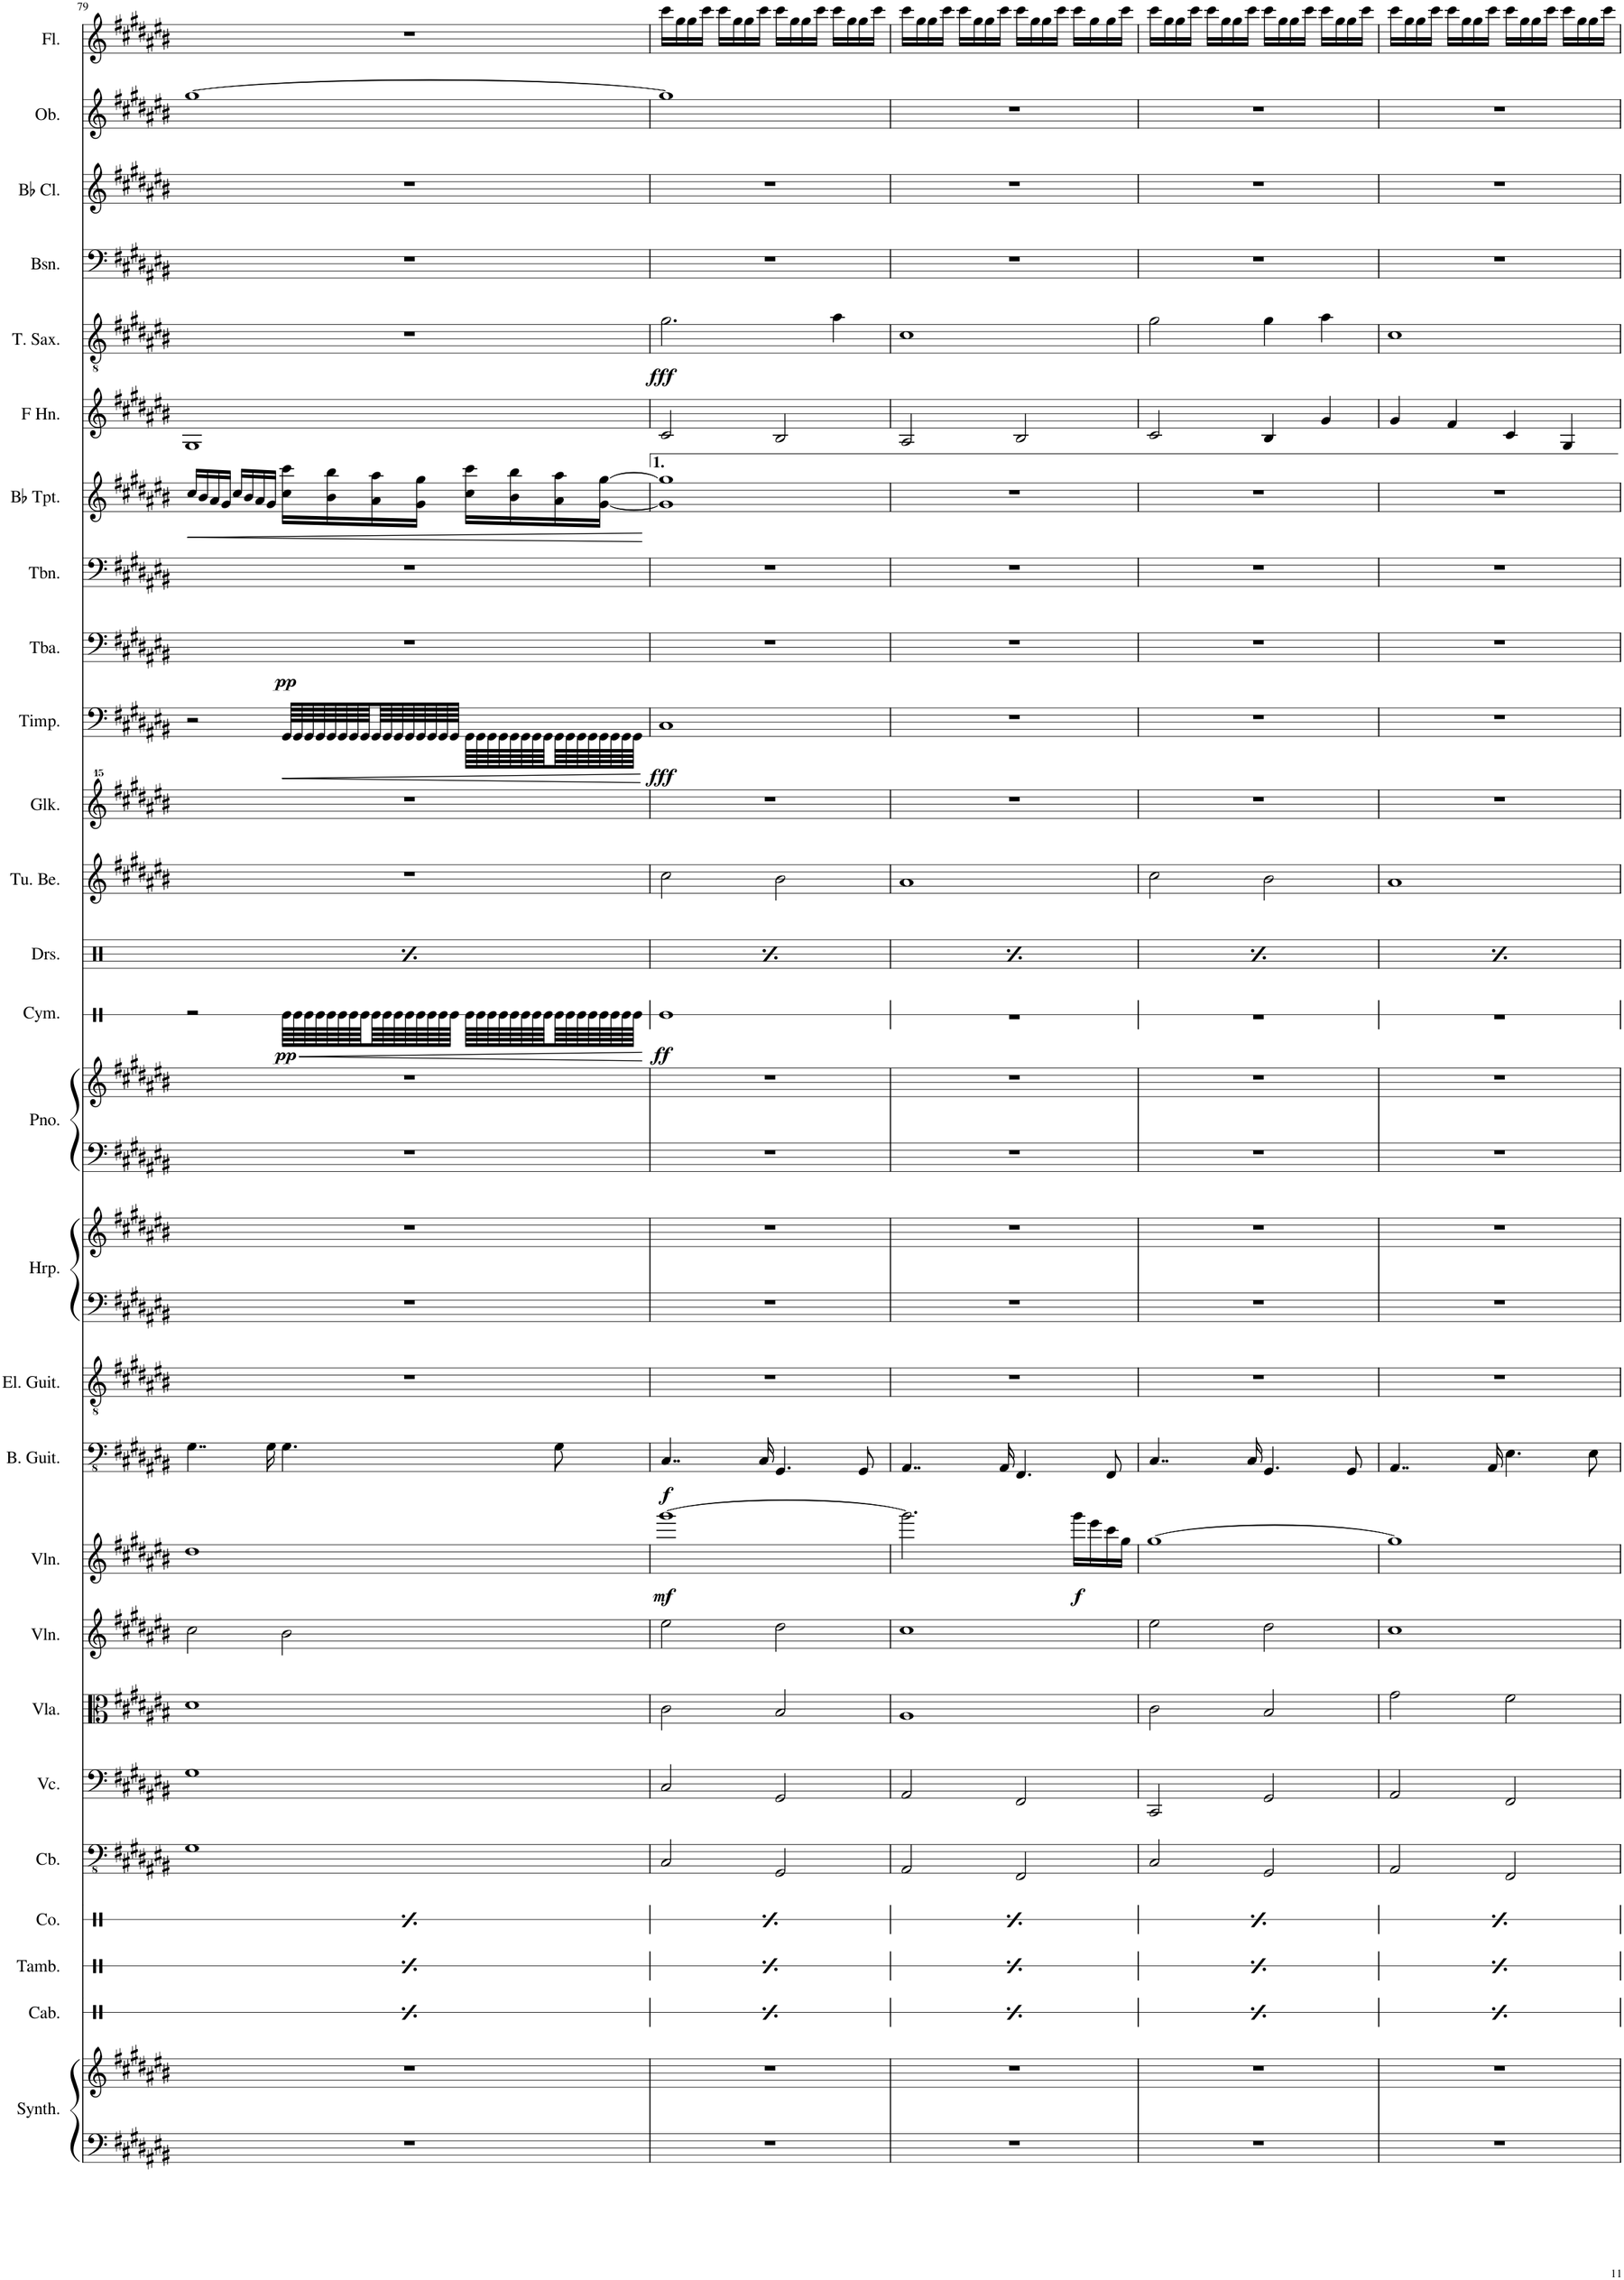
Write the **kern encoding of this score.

**kern	**kern	**kern	**dynam	**kern	**dynam	**kern	**dynam	**kern	**kern	**kern	**kern	**kern	**dynam	**kern	**dynam	**kern	**kern	**kern	**kern	**kern	**kern	**dynam	**kern	**dynam	**kern	**kern	**kern	**dynam	**kern	**kern	**kern	**dynam	**kern	**kern	**dynam	**kern	**kern	**kern	**kern
*part27	*part27	*part26	*part26	*part25	*part25	*part24	*part24	*part23	*part22	*part21	*part20	*part19	*part19	*part18	*part18	*part17	*part16	*part16	*part15	*part15	*part14	*part14	*part13	*part13	*part12	*part11	*part10	*part10	*part9	*part8	*part7	*part7	*part6	*part5	*part5	*part4	*part3	*part2	*part1
*staff30	*staff29	*staff28	*staff28	*staff27	*staff27	*staff26	*staff26	*staff25	*staff24	*staff23	*staff22	*staff21	*staff21	*staff20	*staff20	*staff19	*staff18	*staff17	*staff16	*staff15	*staff14	*staff14	*staff13	*staff13	*staff12	*staff11	*staff10	*staff10	*staff9	*staff8	*staff7	*staff7	*staff6	*staff5	*staff5	*staff4	*staff3	*staff2	*staff1
*I"Warm Synthesizer	*	*I"Cabasa	*	*I"Tambourine	*	*I"Congas	*	*I"Contrabass	*I"Violoncello	*I"Viola	*I"Violin	*I"Violin	*	*I"Bass Guitar	*	*I"Electric Guitar	*I"Harp	*	*I"Piano	*	*I"Cymbal	*	*I"Drumset	*	*I"Tubular Bells	*I"Glockenspiel	*I"Timpani	*	*I"Tuba	*I"Trombone	*I"Bb Trumpet	*	*I"Horn in F	*I"Tenor Saxophone	*	*I"Bassoon	*I"Bb Clarinet	*I"Oboe	*I"Flute
*I'Synth.	*	*I'Cab.	*	*I'Tamb.	*	*I'Co.	*	*I'Cb.	*I'Vc.	*I'Vla.	*I'Vln.	*I'Vln.	*	*I'B. Guit.	*	*I'El. Guit.	*I'Hrp.	*	*I'Pno.	*	*I'Cym.	*	*I'Drs.	*	*I'Tu. Be.	*I'Glk.	*I'Timp.	*	*I'Tba.	*I'Tbn.	*I'Bb Tpt.	*	*	*I'T. Sax.	*	*I'Bsn.	*I'Bb Cl.	*I'Ob.	*I'Fl.
!!LO:PB:g=z
*clefF4	*clefG2	*clefX	*	*clefX	*	*clefX	*	*clefFv4	*clefF4	*clefC3	*clefG2	*clefG2	*	*clefFv4	*	*clefGv2	*clefF4	*clefG2	*clefF4	*clefG2	*clefX	*	*clefX	*	*clefG2	*clefG^^2	*clefF4	*	*clefF4	*clefF4	*clefG2	*	*clefG2	*clefGv2	*	*clefF4	*clefG2	*clefG2	*clefG2
*	*	*	*	*	*	*	*	*	*	*	*	*	*	*	*	*	*	*	*	*	*	*	*	*	*	*	*	*	*	*	*ITrd1c2	*	*ITrd4c7	*ITrd8c14	*	*	*ITrd1c2	*	*
*k[f#c#g#d#a#e#b#]	*k[f#c#g#d#a#e#b#]	*k[]	*	*k[]	*	*k[]	*	*k[f#c#g#d#a#e#b#]	*k[f#c#g#d#a#e#b#]	*k[f#c#g#d#a#e#b#]	*k[f#c#g#d#a#e#b#]	*k[f#c#g#d#a#e#b#]	*	*k[f#c#g#d#a#e#b#]	*	*k[f#c#g#d#a#e#b#]	*k[f#c#g#d#a#e#b#]	*k[f#c#g#d#a#e#b#]	*k[f#c#g#d#a#e#b#]	*k[f#c#g#d#a#e#b#]	*k[]	*	*k[]	*	*k[f#c#g#d#a#e#b#]	*k[f#c#g#d#a#e#b#]	*k[f#c#g#d#a#e#b#]	*	*k[f#c#g#d#a#e#b#]	*k[f#c#g#d#a#e#b#]	*k[f#c#g#d#a#e#b#]	*	*k[f#c#g#d#a#e#b#]	*k[f#c#g#d#a#e#b#]	*	*k[f#c#g#d#a#e#b#]	*k[f#c#g#d#a#e#b#]	*k[f#c#g#d#a#e#b#]	*k[f#c#g#d#a#e#b#]
*M4/4	*M4/4	*M4/4	*	*M4/4	*	*M4/4	*	*M4/4	*M4/4	*M4/4	*M4/4	*M4/4	*	*M4/4	*	*M4/4	*M4/4	*M4/4	*M4/4	*M4/4	*M4/4	*	*M4/4	*	*M4/4	*M4/4	*M4/4	*	*M4/4	*M4/4	*M4/4	*	*M4/4	*M4/4	*	*M4/4	*M4/4	*M4/4	*M4/4
=79	=79	=79	=79	=79	=79	=79	=79	=79	=79	=79	=79	=79	=79	=79	=79	=79	=79	=79	=79	=79	=79	=79	=79	=79	=79	=79	=79	=79	=79	=79	=79	=79	=79	=79	=79	=79	=79	=79	=79
*	*	*	*	*	*	*	*	*	*	*	*	*	*	*	*	*	*	*	*	*	*	*	*^	*	*	*	*	*	*	*	*	*	*	*	*	*	*	*	*
!	!	!	!LO:DY:b	!	!LO:DY:b	!	!LO:DY:b	!	!	!	!	!	!	!	!	!	!	!	!	!	!	!	!	!	!LO:DY:b	!	!	!	!	!	!	!	!LO:HP:b	!	!	!	!	!	!	!
1r	1r	8Re/L	fff	16Re\LL	mf	8.Rd/L	fff	1GG#	1G#	1d#	2cc#\	1dd#	.	4..GG#\	.	1r	1r	1r	1r	1r	2r	.	8.r	8.Rf\L	fff	1r	1r	2r	.	1r	1r	16cc#/LL	<	1G#	1r	.	1r	1r	[1gg#	1r
.	.	.	.	16Re\	.	.	.	.	.	.	.	.	.	.	.	.	.	.	.	.	.	.	.	.	.	.	.	.	.	.	.	16b#/	.	.	.	.	.	.	.	.
.	.	16Re/L	.	16Re\	.	.	.	.	.	.	.	.	.	.	.	.	.	.	.	.	.	.	.	.	.	.	.	.	.	.	.	16a#/	.	.	.	.	.	.	.	.
.	.	16Re/JJ	.	16Re\JJ	.	16Re/Jk	.	.	.	.	.	.	.	.	.	.	.	.	.	.	.	.	16r	16Rf\Jk	.	.	.	.	.	.	.	16g#/JJ	.	.	.	.	.	.	.	.
.	.	8Re/L	.	16Re^\LL	.	8.Re/L	.	.	.	.	.	.	.	.	.	.	.	.	.	.	.	.	8.Rcc/L	4r	.	.	.	.	.	.	.	16cc#/LL	.	.	.	.	.	.	.	.
.	.	.	.	16Re\	.	.	.	.	.	.	.	.	.	.	.	.	.	.	.	.	.	.	.	.	.	.	.	.	.	.	.	16b#/	.	.	.	.	.	.	.	.
.	.	16Re/L	.	16Re\	.	.	.	.	.	.	.	.	.	.	.	.	.	.	.	.	.	.	.	.	.	.	.	.	.	.	.	16a#/	.	.	.	.	.	.	.	.
.	.	16Re/JJ	.	16Re\JJ	.	16Rd/Jk	.	.	.	.	.	.	.	16GG#\	.	.	.	.	.	.	.	.	16Rcc/Jk	.	.	.	.	.	.	.	.	16g#/JJ	.	.	.	.	.	.	.	.
!	!	!	!	!	!	!	!	!	!	!	!	!	!	!	!	!	!	!	!	!	!	!LO:HP:b	!	!	!	!	!	!	!LO:HP:b	!	!	!	!	!	!	!	!	!	!	!
!	!	!	!	!	!	!	!	!	!	!	!	!	!	!	!	!	!	!	!	!	!	!LO:DY:n=1:b	!	!	!	!	!	!	!LO:DY:n=1:a	!	!	!	!	!	!	!	!	!	!	!
.	.	8Re/L	.	16Re\LL	.	16Rd/KL	.	.	.	.	2b#\	.	.	4.GG#\	.	.	.	.	.	.	64Re\LLLL	< pp	4r	8Rf\L	.	.	.	64GG#/LLLL	< pp	.	.	16cc#\ 16ccc#\LL	.	.	.	.	.	.	.	.
.	.	.	.	.	.	.	.	.	.	.	.	.	.	.	.	.	.	.	.	.	64Re\	.	.	.	.	.	.	64GG#/	.	.	.	.	.	.	.	.	.	.	.	.
.	.	.	.	.	.	.	.	.	.	.	.	.	.	.	.	.	.	.	.	.	64Re\	.	.	.	.	.	.	64GG#/	.	.	.	.	.	.	.	.	.	.	.	.
.	.	.	.	.	.	.	.	.	.	.	.	.	.	.	.	.	.	.	.	.	64Re\	.	.	.	.	.	.	64GG#/	.	.	.	.	.	.	.	.	.	.	.	.
.	.	.	.	16Re\	.	8Rd/	.	.	.	.	.	.	.	.	.	.	.	.	.	.	64Re\	.	.	.	.	.	.	64GG#/	.	.	.	16b#\ 16bb#\	.	.	.	.	.	.	.	.
.	.	.	.	.	.	.	.	.	.	.	.	.	.	.	.	.	.	.	.	.	64Re\	.	.	.	.	.	.	64GG#/	.	.	.	.	.	.	.	.	.	.	.	.
.	.	.	.	.	.	.	.	.	.	.	.	.	.	.	.	.	.	.	.	.	64Re\	.	.	.	.	.	.	64GG#/	.	.	.	.	.	.	.	.	.	.	.	.
.	.	.	.	.	.	.	.	.	.	.	.	.	.	.	.	.	.	.	.	.	64Re\	.	.	.	.	.	.	64GG#/	.	.	.	.	.	.	.	.	.	.	.	.
.	.	16Re/L	.	16Re\	.	.	.	.	.	.	.	.	.	.	.	.	.	.	.	.	64Re\	.	.	8Rf\J	.	.	.	64GG#/	.	.	.	16a#\ 16aa#\	.	.	.	.	.	.	.	.
.	.	.	.	.	.	.	.	.	.	.	.	.	.	.	.	.	.	.	.	.	64Re\	.	.	.	.	.	.	64GG#/	.	.	.	.	.	.	.	.	.	.	.	.
.	.	.	.	.	.	.	.	.	.	.	.	.	.	.	.	.	.	.	.	.	64Re\	.	.	.	.	.	.	64GG#/	.	.	.	.	.	.	.	.	.	.	.	.
.	.	.	.	.	.	.	.	.	.	.	.	.	.	.	.	.	.	.	.	.	64Re\	.	.	.	.	.	.	64GG#/	.	.	.	.	.	.	.	.	.	.	.	.
.	.	16Re/JJ	.	16Re\JJ	.	16Re/Jk	.	.	.	.	.	.	.	.	.	.	.	.	.	.	64Re\	.	.	.	.	.	.	64GG#/	.	.	.	16g#\ 16gg#\JJ	.	.	.	.	.	.	.	.
.	.	.	.	.	.	.	.	.	.	.	.	.	.	.	.	.	.	.	.	.	64Re\	.	.	.	.	.	.	64GG#/	.	.	.	.	.	.	.	.	.	.	.	.
.	.	.	.	.	.	.	.	.	.	.	.	.	.	.	.	.	.	.	.	.	64Re\	.	.	.	.	.	.	64GG#/	.	.	.	.	.	.	.	.	.	.	.	.
.	.	.	.	.	.	.	.	.	.	.	.	.	.	.	.	.	.	.	.	.	64Re\JJJJ	.	.	.	.	.	.	64GG#/JJJJ	.	.	.	.	.	.	.	.	.	.	.	.
.	.	8Re/L	.	16Re^\LL	.	8.Re/L	.	.	.	.	.	.	.	.	.	.	.	.	.	.	64Re\LLLL	.	4Rcc/	4r	.	.	.	64GG#\LLLL	.	.	.	16cc#\ 16ccc#\LL	.	.	.	.	.	.	.	.
.	.	.	.	.	.	.	.	.	.	.	.	.	.	.	.	.	.	.	.	.	64Re\	.	.	.	.	.	.	64GG#\	.	.	.	.	.	.	.	.	.	.	.	.
.	.	.	.	.	.	.	.	.	.	.	.	.	.	.	.	.	.	.	.	.	64Re\	.	.	.	.	.	.	64GG#\	.	.	.	.	.	.	.	.	.	.	.	.
.	.	.	.	.	.	.	.	.	.	.	.	.	.	.	.	.	.	.	.	.	64Re\	.	.	.	.	.	.	64GG#\	.	.	.	.	.	.	.	.	.	.	.	.
.	.	.	.	16Re\	.	.	.	.	.	.	.	.	.	.	.	.	.	.	.	.	64Re\	.	.	.	.	.	.	64GG#\	.	.	.	16b#\ 16bb#\	.	.	.	.	.	.	.	.
.	.	.	.	.	.	.	.	.	.	.	.	.	.	.	.	.	.	.	.	.	64Re\	.	.	.	.	.	.	64GG#\	.	.	.	.	.	.	.	.	.	.	.	.
.	.	.	.	.	.	.	.	.	.	.	.	.	.	.	.	.	.	.	.	.	64Re\	.	.	.	.	.	.	64GG#\	.	.	.	.	.	.	.	.	.	.	.	.
.	.	.	.	.	.	.	.	.	.	.	.	.	.	.	.	.	.	.	.	.	64Re\	.	.	.	.	.	.	64GG#\	.	.	.	.	.	.	.	.	.	.	.	.
.	.	16Re/L	.	16Re\	.	.	.	.	.	.	.	.	.	8GG#\	.	.	.	.	.	.	64Re\	.	.	.	.	.	.	64GG#\	.	.	.	16a#\ 16aa#\	.	.	.	.	.	.	.	.
.	.	.	.	.	.	.	.	.	.	.	.	.	.	.	.	.	.	.	.	.	64Re\	.	.	.	.	.	.	64GG#\	.	.	.	.	.	.	.	.	.	.	.	.
.	.	.	.	.	.	.	.	.	.	.	.	.	.	.	.	.	.	.	.	.	64Re\	.	.	.	.	.	.	64GG#\	.	.	.	.	.	.	.	.	.	.	.	.
.	.	.	.	.	.	.	.	.	.	.	.	.	.	.	.	.	.	.	.	.	64Re\	.	.	.	.	.	.	64GG#\	.	.	.	.	.	.	.	.	.	.	.	.
.	.	16Re/JJ	.	16Re\JJ	.	16Re/Jk	.	.	.	.	.	.	.	.	.	.	.	.	.	.	64Re\	.	.	.	.	.	.	64GG#\	.	.	.	[16g#\ [16gg#\JJ	.	.	.	.	.	.	.	.
.	.	.	.	.	.	.	.	.	.	.	.	.	.	.	.	.	.	.	.	.	64Re\	.	.	.	.	.	.	64GG#\	.	.	.	.	.	.	.	.	.	.	.	.
.	.	.	.	.	.	.	.	.	.	.	.	.	.	.	.	.	.	.	.	.	64Re\	.	.	.	.	.	.	64GG#\	.	.	.	.	.	.	.	.	.	.	.	.
.	.	.	.	.	.	.	.	.	.	.	.	.	.	.	.	.	.	.	.	.	64Re\JJJJ	.	.	.	.	.	.	64GG#\JJJJ	.	.	.	.	.	.	.	.	.	.	.	.
*	*	*	*	*	*	*	*	*	*	*	*	*	*	*	*	*	*	*	*	*	*	*	*v	*v	*	*	*	*	*	*	*	*	*	*	*	*	*	*	*	*
.	.	.	.	.	.	.	.	.	.	.	.	.	.	.	.	.	.	.	.	.	.	[	.	.	.	.	.	[	.	.	.	[	.	.	.	.	.	.	.
=80	=80	=80	=80	=80	=80	=80	=80	=80	=80	=80	=80	=80	=80	=80	=80	=80	=80	=80	=80	=80	=80	=80	=80	=80	=80	=80	=80	=80	=80	=80	=80	=80	=80	=80	=80	=80	=80	=80	=80
*	*	*	*	*	*	*	*	*	*	*	*	*	*	*	*	*	*	*	*	*	*	*	*^	*	*	*	*	*	*	*	*	*	*	*	*	*	*	*	*
!	!	!	!LO:DY:b	!	!LO:DY:b	!	!LO:DY:b	!	!	!	!	!	!LO:DY:b	!	!LO:DY:b	!	!	!	!	!	!	!LO:DY:b	!	!	!LO:DY:b	!	!	!	!LO:DY:b	!	!	!	!	!	!	!LO:DY:b	!	!	!	!
1r	1r	8Re/L	fff	16Re\LL	mf	8.Rd/L	fff	2CC#/	2C#/	2c#\	2ee#\	[1ggg#	mf	4..CC#/	f	1r	1r	1r	1r	1r	1Re	ff	8.r	8.Rf\L	fff	2cc#\	1r	1C#	fff	1r	1r	1g#] 1gg#]	.	2c#/	2.g#\	fff	1r	1r	1gg#]	16ccc#\LL
.	.	.	.	16Re\	.	.	.	.	.	.	.	.	.	.	.	.	.	.	.	.	.	.	.	.	.	.	.	.	.	.	.	.	.	.	.	.	.	.	.	16gg#\
.	.	16Re/L	.	16Re\	.	.	.	.	.	.	.	.	.	.	.	.	.	.	.	.	.	.	.	.	.	.	.	.	.	.	.	.	.	.	.	.	.	.	.	16gg#\
.	.	16Re/JJ	.	16Re\JJ	.	16Re/Jk	.	.	.	.	.	.	.	.	.	.	.	.	.	.	.	.	16r	16Rf\Jk	.	.	.	.	.	.	.	.	.	.	.	.	.	.	.	16ccc#\JJ
.	.	8Re/L	.	16Re^\LL	.	8.Re/L	.	.	.	.	.	.	.	.	.	.	.	.	.	.	.	.	8.Rcc/L	4r	.	.	.	.	.	.	.	.	.	.	.	.	.	.	.	16ccc#\LL
.	.	.	.	16Re\	.	.	.	.	.	.	.	.	.	.	.	.	.	.	.	.	.	.	.	.	.	.	.	.	.	.	.	.	.	.	.	.	.	.	.	16gg#\
.	.	16Re/L	.	16Re\	.	.	.	.	.	.	.	.	.	.	.	.	.	.	.	.	.	.	.	.	.	.	.	.	.	.	.	.	.	.	.	.	.	.	.	16gg#\
.	.	16Re/JJ	.	16Re\JJ	.	16Rd/Jk	.	.	.	.	.	.	.	16CC#/	.	.	.	.	.	.	.	.	16Rcc/Jk	.	.	.	.	.	.	.	.	.	.	.	.	.	.	.	.	16ccc#\JJ
.	.	8Re/L	.	16Re\LL	.	16Rd/KL	.	2GGG#/	2GG#/	2B#/	2dd#\	.	.	4.GGG#/	.	.	.	.	.	.	.	.	4r	8Rf\L	.	2b#\	.	.	.	.	.	.	.	2B#/	.	.	.	.	.	16ccc#\LL
.	.	.	.	16Re\	.	8Rd/	.	.	.	.	.	.	.	.	.	.	.	.	.	.	.	.	.	.	.	.	.	.	.	.	.	.	.	.	.	.	.	.	.	16gg#\
.	.	16Re/L	.	16Re\	.	.	.	.	.	.	.	.	.	.	.	.	.	.	.	.	.	.	.	8Rf\J	.	.	.	.	.	.	.	.	.	.	.	.	.	.	.	16gg#\
.	.	16Re/JJ	.	16Re\JJ	.	16Re/Jk	.	.	.	.	.	.	.	.	.	.	.	.	.	.	.	.	.	.	.	.	.	.	.	.	.	.	.	.	.	.	.	.	.	16ccc#\JJ
.	.	8Re/L	.	16Re^\LL	.	8.Re/L	.	.	.	.	.	.	.	.	.	.	.	.	.	.	.	.	4Rcc/	4r	.	.	.	.	.	.	.	.	.	.	4a#\	.	.	.	.	16ccc#\LL
.	.	.	.	16Re\	.	.	.	.	.	.	.	.	.	.	.	.	.	.	.	.	.	.	.	.	.	.	.	.	.	.	.	.	.	.	.	.	.	.	.	16gg#\
.	.	16Re/L	.	16Re\	.	.	.	.	.	.	.	.	.	8GGG#/	.	.	.	.	.	.	.	.	.	.	.	.	.	.	.	.	.	.	.	.	.	.	.	.	.	16gg#\
.	.	16Re/JJ	.	16Re\JJ	.	16Re/Jk	.	.	.	.	.	.	.	.	.	.	.	.	.	.	.	.	.	.	.	.	.	.	.	.	.	.	.	.	.	.	.	.	.	16ccc#\JJ
=81	=81	=81	=81	=81	=81	=81	=81	=81	=81	=81	=81	=81	=81	=81	=81	=81	=81	=81	=81	=81	=81	=81	=81	=81	=81	=81	=81	=81	=81	=81	=81	=81	=81	=81	=81	=81	=81	=81	=81	=81
!	!	!	!LO:DY:b	!	!LO:DY:b	!	!LO:DY:b	!	!	!	!	!	!	!	!	!	!	!	!	!	!	!	!	!	!LO:DY:b	!	!	!	!	!	!	!	!	!	!	!	!	!	!	!
1r	1r	8Re/L	fff	16Re\LL	mf	8.Rd/L	fff	2AAA#/	2AA#/	1A#	1cc#	2.ggg#\]	.	4..AAA#/	.	1r	1r	1r	1r	1r	1r	.	8.r	8.Rf\L	fff	1a#	1r	1r	.	1r	1r	1r	.	2A#/	1c#	.	1r	1r	1r	16ccc#\LL
.	.	.	.	16Re\	.	.	.	.	.	.	.	.	.	.	.	.	.	.	.	.	.	.	.	.	.	.	.	.	.	.	.	.	.	.	.	.	.	.	.	16gg#\
.	.	16Re/L	.	16Re\	.	.	.	.	.	.	.	.	.	.	.	.	.	.	.	.	.	.	.	.	.	.	.	.	.	.	.	.	.	.	.	.	.	.	.	16gg#\
.	.	16Re/JJ	.	16Re\JJ	.	16Re/Jk	.	.	.	.	.	.	.	.	.	.	.	.	.	.	.	.	16r	16Rf\Jk	.	.	.	.	.	.	.	.	.	.	.	.	.	.	.	16ccc#\JJ
.	.	8Re/L	.	16Re^\LL	.	8.Re/L	.	.	.	.	.	.	.	.	.	.	.	.	.	.	.	.	8.Rcc/L	4r	.	.	.	.	.	.	.	.	.	.	.	.	.	.	.	16ccc#\LL
.	.	.	.	16Re\	.	.	.	.	.	.	.	.	.	.	.	.	.	.	.	.	.	.	.	.	.	.	.	.	.	.	.	.	.	.	.	.	.	.	.	16gg#\
.	.	16Re/L	.	16Re\	.	.	.	.	.	.	.	.	.	.	.	.	.	.	.	.	.	.	.	.	.	.	.	.	.	.	.	.	.	.	.	.	.	.	.	16gg#\
.	.	16Re/JJ	.	16Re\JJ	.	16Rd/Jk	.	.	.	.	.	.	.	16AAA#/	.	.	.	.	.	.	.	.	16Rcc/Jk	.	.	.	.	.	.	.	.	.	.	.	.	.	.	.	.	16ccc#\JJ
.	.	8Re/L	.	16Re\LL	.	16Rd/KL	.	2FFF#/	2FF#/	.	.	.	.	4.FFF#/	.	.	.	.	.	.	.	.	4r	8Rf\L	.	.	.	.	.	.	.	.	.	2B#/	.	.	.	.	.	16ccc#\LL
.	.	.	.	16Re\	.	8Rd/	.	.	.	.	.	.	.	.	.	.	.	.	.	.	.	.	.	.	.	.	.	.	.	.	.	.	.	.	.	.	.	.	.	16gg#\
.	.	16Re/L	.	16Re\	.	.	.	.	.	.	.	.	.	.	.	.	.	.	.	.	.	.	.	8Rf\J	.	.	.	.	.	.	.	.	.	.	.	.	.	.	.	16gg#\
.	.	16Re/JJ	.	16Re\JJ	.	16Re/Jk	.	.	.	.	.	.	.	.	.	.	.	.	.	.	.	.	.	.	.	.	.	.	.	.	.	.	.	.	.	.	.	.	.	16ccc#\JJ
!	!	!	!	!	!	!	!	!	!	!	!	!	!LO:DY:b	!	!	!	!	!	!	!	!	!	!	!	!	!	!	!	!	!	!	!	!	!	!	!	!	!	!	!
.	.	8Re/L	.	16Re^\LL	.	8.Re/L	.	.	.	.	.	16ggg#\LL	f	.	.	.	.	.	.	.	.	.	4Rcc/	4r	.	.	.	.	.	.	.	.	.	.	.	.	.	.	.	16ccc#\LL
.	.	.	.	16Re\	.	.	.	.	.	.	.	16eee#\	.	.	.	.	.	.	.	.	.	.	.	.	.	.	.	.	.	.	.	.	.	.	.	.	.	.	.	16gg#\
.	.	16Re/L	.	16Re\	.	.	.	.	.	.	.	16ccc#\	.	8FFF#/	.	.	.	.	.	.	.	.	.	.	.	.	.	.	.	.	.	.	.	.	.	.	.	.	.	16gg#\
.	.	16Re/JJ	.	16Re\JJ	.	16Re/Jk	.	.	.	.	.	16gg#\JJ	.	.	.	.	.	.	.	.	.	.	.	.	.	.	.	.	.	.	.	.	.	.	.	.	.	.	.	16ccc#\JJ
=82	=82	=82	=82	=82	=82	=82	=82	=82	=82	=82	=82	=82	=82	=82	=82	=82	=82	=82	=82	=82	=82	=82	=82	=82	=82	=82	=82	=82	=82	=82	=82	=82	=82	=82	=82	=82	=82	=82	=82	=82
!	!	!	!LO:DY:b	!	!LO:DY:b	!	!LO:DY:b	!	!	!	!	!	!	!	!	!	!	!	!	!	!	!	!	!	!LO:DY:b	!	!	!	!	!	!	!	!	!	!	!	!	!	!	!
1r	1r	8Re/L	fff	16Re\LL	mf	8.Rd/L	fff	2CC#/	2CC#/	2c#\	2ee#\	[1gg#	.	4..CC#/	.	1r	1r	1r	1r	1r	1r	.	8.r	8.Rf\L	fff	2cc#\	1r	1r	.	1r	1r	1r	.	2c#/	2g#\	.	1r	1r	1r	16ccc#\LL
.	.	.	.	16Re\	.	.	.	.	.	.	.	.	.	.	.	.	.	.	.	.	.	.	.	.	.	.	.	.	.	.	.	.	.	.	.	.	.	.	.	16gg#\
.	.	16Re/L	.	16Re\	.	.	.	.	.	.	.	.	.	.	.	.	.	.	.	.	.	.	.	.	.	.	.	.	.	.	.	.	.	.	.	.	.	.	.	16gg#\
.	.	16Re/JJ	.	16Re\JJ	.	16Re/Jk	.	.	.	.	.	.	.	.	.	.	.	.	.	.	.	.	16r	16Rf\Jk	.	.	.	.	.	.	.	.	.	.	.	.	.	.	.	16ccc#\JJ
.	.	8Re/L	.	16Re^\LL	.	8.Re/L	.	.	.	.	.	.	.	.	.	.	.	.	.	.	.	.	8.Rcc/L	4r	.	.	.	.	.	.	.	.	.	.	.	.	.	.	.	16ccc#\LL
.	.	.	.	16Re\	.	.	.	.	.	.	.	.	.	.	.	.	.	.	.	.	.	.	.	.	.	.	.	.	.	.	.	.	.	.	.	.	.	.	.	16gg#\
.	.	16Re/L	.	16Re\	.	.	.	.	.	.	.	.	.	.	.	.	.	.	.	.	.	.	.	.	.	.	.	.	.	.	.	.	.	.	.	.	.	.	.	16gg#\
.	.	16Re/JJ	.	16Re\JJ	.	16Rd/Jk	.	.	.	.	.	.	.	16CC#/	.	.	.	.	.	.	.	.	16Rcc/Jk	.	.	.	.	.	.	.	.	.	.	.	.	.	.	.	.	16ccc#\JJ
.	.	8Re/L	.	16Re\LL	.	16Rd/KL	.	2GGG#/	2GG#/	2B#/	2dd#\	.	.	4.GGG#/	.	.	.	.	.	.	.	.	4r	8Rf\L	.	2b#\	.	.	.	.	.	.	.	4B#/	4g#\	.	.	.	.	16ccc#\LL
.	.	.	.	16Re\	.	8Rd/	.	.	.	.	.	.	.	.	.	.	.	.	.	.	.	.	.	.	.	.	.	.	.	.	.	.	.	.	.	.	.	.	.	16gg#\
.	.	16Re/L	.	16Re\	.	.	.	.	.	.	.	.	.	.	.	.	.	.	.	.	.	.	.	8Rf\J	.	.	.	.	.	.	.	.	.	.	.	.	.	.	.	16gg#\
.	.	16Re/JJ	.	16Re\JJ	.	16Re/Jk	.	.	.	.	.	.	.	.	.	.	.	.	.	.	.	.	.	.	.	.	.	.	.	.	.	.	.	.	.	.	.	.	.	16ccc#\JJ
.	.	8Re/L	.	16Re^\LL	.	8.Re/L	.	.	.	.	.	.	.	.	.	.	.	.	.	.	.	.	4Rcc/	4r	.	.	.	.	.	.	.	.	.	4g#/	4a#\	.	.	.	.	16ccc#\LL
.	.	.	.	16Re\	.	.	.	.	.	.	.	.	.	.	.	.	.	.	.	.	.	.	.	.	.	.	.	.	.	.	.	.	.	.	.	.	.	.	.	16gg#\
.	.	16Re/L	.	16Re\	.	.	.	.	.	.	.	.	.	8GGG#/	.	.	.	.	.	.	.	.	.	.	.	.	.	.	.	.	.	.	.	.	.	.	.	.	.	16gg#\
.	.	16Re/JJ	.	16Re\JJ	.	16Re/Jk	.	.	.	.	.	.	.	.	.	.	.	.	.	.	.	.	.	.	.	.	.	.	.	.	.	.	.	.	.	.	.	.	.	16ccc#\JJ
=83	=83	=83	=83	=83	=83	=83	=83	=83	=83	=83	=83	=83	=83	=83	=83	=83	=83	=83	=83	=83	=83	=83	=83	=83	=83	=83	=83	=83	=83	=83	=83	=83	=83	=83	=83	=83	=83	=83	=83	=83
!	!	!	!LO:DY:b	!	!LO:DY:b	!	!LO:DY:b	!	!	!	!	!	!	!	!	!	!	!	!	!	!	!	!	!	!LO:DY:b	!	!	!	!	!	!	!	!	!	!	!	!	!	!	!
1r	1r	8Re/L	fff	16Re\LL	mf	8.Rd/L	fff	2AAA#/	2AA#/	2g#\	1cc#	1gg#]	.	4..AAA#/	.	1r	1r	1r	1r	1r	1r	.	8.r	8.Rf\L	fff	1a#	1r	1r	.	1r	1r	1r	.	4g#/	1c#	.	1r	1r	1r	16ccc#\LL
.	.	.	.	16Re\	.	.	.	.	.	.	.	.	.	.	.	.	.	.	.	.	.	.	.	.	.	.	.	.	.	.	.	.	.	.	.	.	.	.	.	16gg#\
.	.	16Re/L	.	16Re\	.	.	.	.	.	.	.	.	.	.	.	.	.	.	.	.	.	.	.	.	.	.	.	.	.	.	.	.	.	.	.	.	.	.	.	16gg#\
.	.	16Re/JJ	.	16Re\JJ	.	16Re/Jk	.	.	.	.	.	.	.	.	.	.	.	.	.	.	.	.	16r	16Rf\Jk	.	.	.	.	.	.	.	.	.	.	.	.	.	.	.	16ccc#\JJ
.	.	8Re/L	.	16Re^\LL	.	8.Re/L	.	.	.	.	.	.	.	.	.	.	.	.	.	.	.	.	8.Rcc/L	4r	.	.	.	.	.	.	.	.	.	4f#/	.	.	.	.	.	16ccc#\LL
.	.	.	.	16Re\	.	.	.	.	.	.	.	.	.	.	.	.	.	.	.	.	.	.	.	.	.	.	.	.	.	.	.	.	.	.	.	.	.	.	.	16gg#\
.	.	16Re/L	.	16Re\	.	.	.	.	.	.	.	.	.	.	.	.	.	.	.	.	.	.	.	.	.	.	.	.	.	.	.	.	.	.	.	.	.	.	.	16gg#\
.	.	16Re/JJ	.	16Re\JJ	.	16Rd/Jk	.	.	.	.	.	.	.	16AAA#/	.	.	.	.	.	.	.	.	16Rcc/Jk	.	.	.	.	.	.	.	.	.	.	.	.	.	.	.	.	16ccc#\JJ
.	.	8Re/L	.	16Re\LL	.	16Rd/KL	.	2FFF#/	2FF#/	2f#\	.	.	.	4.EE#\	.	.	.	.	.	.	.	.	4r	8Rf\L	.	.	.	.	.	.	.	.	.	4c#/	.	.	.	.	.	16ccc#\LL
.	.	.	.	16Re\	.	8Rd/	.	.	.	.	.	.	.	.	.	.	.	.	.	.	.	.	.	.	.	.	.	.	.	.	.	.	.	.	.	.	.	.	.	16gg#\
.	.	16Re/L	.	16Re\	.	.	.	.	.	.	.	.	.	.	.	.	.	.	.	.	.	.	.	8Rf\J	.	.	.	.	.	.	.	.	.	.	.	.	.	.	.	16gg#\
.	.	16Re/JJ	.	16Re\JJ	.	16Re/Jk	.	.	.	.	.	.	.	.	.	.	.	.	.	.	.	.	.	.	.	.	.	.	.	.	.	.	.	.	.	.	.	.	.	16ccc#\JJ
.	.	8Re/L	.	16Re^\LL	.	8.Re/L	.	.	.	.	.	.	.	.	.	.	.	.	.	.	.	.	4Rcc/	4r	.	.	.	.	.	.	.	.	.	4G#/	.	.	.	.	.	16ccc#\LL
.	.	.	.	16Re\	.	.	.	.	.	.	.	.	.	.	.	.	.	.	.	.	.	.	.	.	.	.	.	.	.	.	.	.	.	.	.	.	.	.	.	16gg#\
.	.	16Re/L	.	16Re\	.	.	.	.	.	.	.	.	.	8EE#\	.	.	.	.	.	.	.	.	.	.	.	.	.	.	.	.	.	.	.	.	.	.	.	.	.	16gg#\
.	.	16Re/JJ	.	16Re\JJ	.	16Re/Jk	.	.	.	.	.	.	.	.	.	.	.	.	.	.	.	.	.	.	.	.	.	.	.	.	.	.	.	.	.	.	.	.	.	16ccc#\JJ
*	*	*	*	*	*	*	*	*	*	*	*	*	*	*	*	*	*	*	*	*	*	*	*v	*v	*	*	*	*	*	*	*	*	*	*	*	*	*	*	*	*
=	=	=	=	=	=	=	=	=	=	=	=	=	=	=	=	=	=	=	=	=	=	=	=	=	=	=	=	=	=	=	=	=	=	=	=	=	=	=	=
*-	*-	*-	*-	*-	*-	*-	*-	*-	*-	*-	*-	*-	*-	*-	*-	*-	*-	*-	*-	*-	*-	*-	*-	*-	*-	*-	*-	*-	*-	*-	*-	*-	*-	*-	*-	*-	*-	*-	*-
